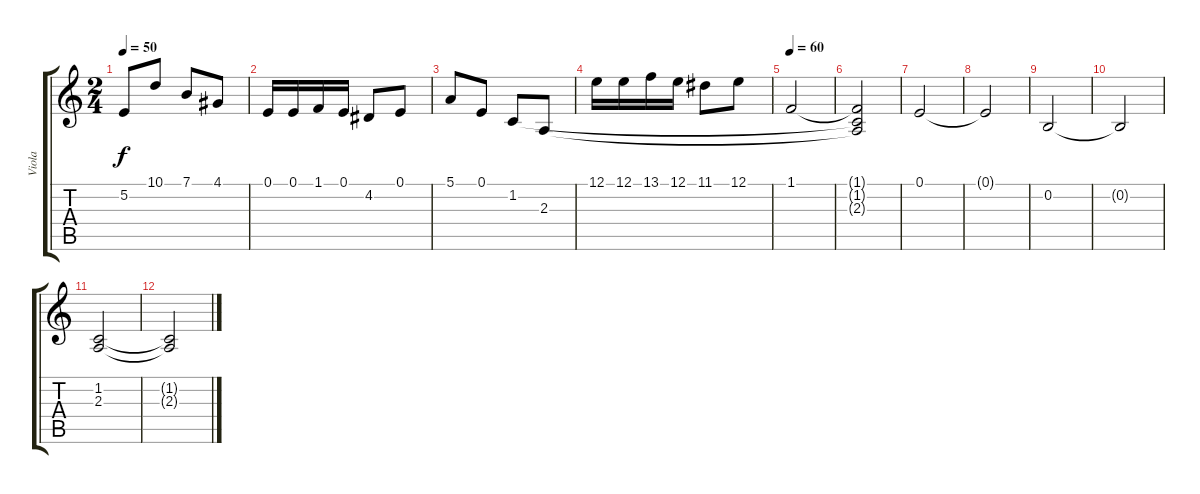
\track ("Viola" "Viola") {instrument viola}
\staff {score tabs}
\tuning (E4 B3 G3 D3 A2 E2) {hide}
\ts (2 4)
\tempo 60
\tempo 50
\clef g2
\ks c
5.2.8{dy f} 10.1.8 7.1.8 4.1.8 |
0.1.16 0.1.16 1.1.16 0.1.16 4.2.8 0.1.8 |
5.1.8 0.1.8 1.2.8 2.3.8 |
12.1.16 12.1.16 13.1.16 12.1.16 11.1.8 12.1.8 |
\tempo 60
1.1.2 |
(1.1{t} 1.2{t} 2.3{t}).2 |
0.1.2 |
0.1{t}.2 |
0.2.2 |
0.2{t}.2 |
(1.2 2.3).2 |
(1.2{t} 2.3{t}).2
